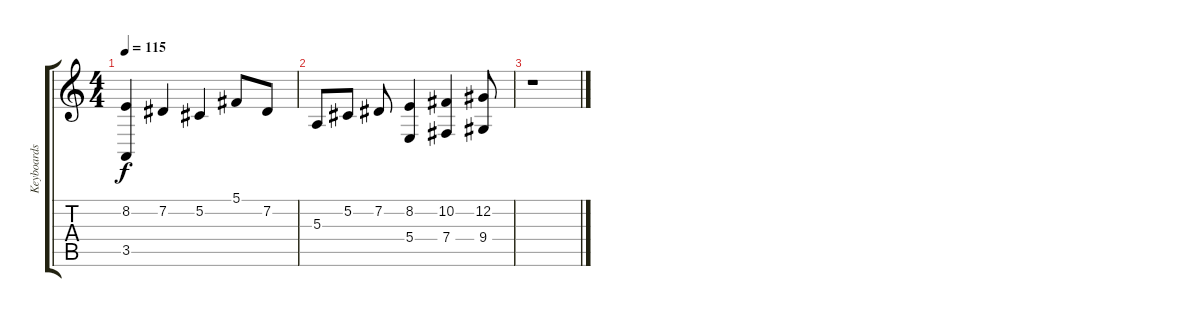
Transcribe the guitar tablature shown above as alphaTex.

\track ("Keyboards" "Keyboards") {instrument pad3polysynth}
\staff {score tabs}
\tuning (Db4 Ab3 E3 B2 Gb2 Db2) {hide}
\ts (4 4)
\tempo 115
\clef g2
\ks c
(8.2 3.5).4{dy f} 7.2.4 5.2.4 5.1.8 7.2.8 |
5.3.8 5.2.8 7.2.8 (8.2 5.4).4 (10.2 7.4).4 (12.2 9.4).8 |
r.1
